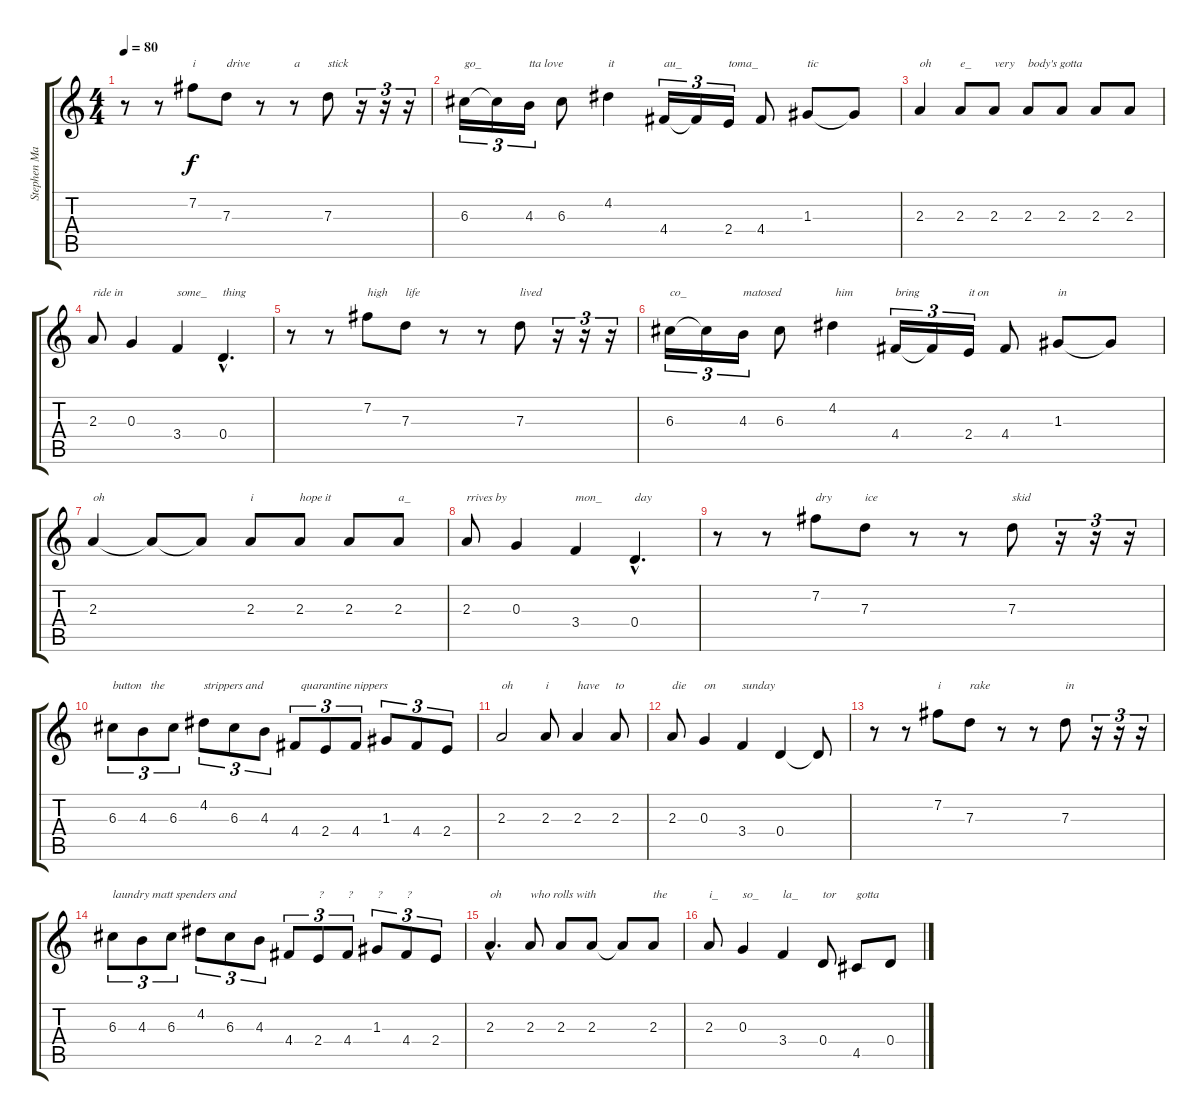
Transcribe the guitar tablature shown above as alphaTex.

\track ("Stephen Malkmus" "Stephen Ma") {instrument synthbass1}
\staff {score tabs}
\tuning (E4 B3 G3 D3 A2 E2) {hide}
\ts (4 4)
\section ("" "")
\tempo 80
\clef g2
\ks c
r.8{dy f} r.8 7.2.8{txt "i"} 7.3.8{txt "drive"} r.8 r.8{txt "a"} 7.3.8{txt "stick"} r.16{tu (3 2)} r.16{tu (3 2)} r.16{tu (3 2)} |
6.3.16{tu (3 2) txt "go_"} 6.3{t}.16{tu (3 2)} 4.3.16{tu (3 2) txt "tta love"} 6.3.8 4.2.4{txt "it"} 4.4.16{tu (3 2) txt "au_"} 4.4{t}.16{tu (3 2)} 2.4.16{tu (3 2) txt "toma_"} 4.4.8 1.3.8{txt "tic"} 1.3{t}.8 |
2.3.4{txt "oh"} 2.3.8{txt "e_"} 2.3.8{txt "very"} 2.3.8{txt "body's gotta"} 2.3.8 2.3.8 2.3.8 |
2.3.8{txt "ride in"} 0.3.4 3.4.4{txt "some_"} 0.4{hac}.4{d txt "thing"} |
r.8 r.8 7.2.8{txt "high"} 7.3.8{txt "life"} r.8 r.8 7.3.8{txt "lived"} r.16{tu (3 2)} r.16{tu (3 2)} r.16{tu (3 2)} |
6.3.16{tu (3 2) txt "co_"} 6.3{t}.16{tu (3 2)} 4.3.16{tu (3 2) txt "matosed"} 6.3.8 4.2.4{txt " him"} 4.4.16{tu (3 2) txt "bring"} 4.4{t}.16{tu (3 2)} 2.4.16{tu (3 2) txt "it on"} 4.4.8 1.3.8{txt "in"} 1.3{t}.8 |
2.3.4{txt "oh"} 2.3{t}.8 2.3{t}.8 2.3.8{txt "i"} 2.3.8{txt "hope it"} 2.3.8 2.3.8{txt "a_"} |
2.3.8{txt "rrives by"} 0.3.4 3.4.4{txt "mon_"} 0.4{hac}.4{d txt "day"} |
r.8 r.8 7.2.8{txt "dry"} 7.3.8{txt "ice"} r.8 r.8 7.3.8{txt "skid"} r.16{tu (3 2)} r.16{tu (3 2)} r.16{tu (3 2)} |
6.3.8{tu (3 2) txt "button   the"} 4.3.8{tu (3 2)} 6.3.8{tu (3 2)} 4.2.8{tu (3 2) txt "strippers and"} 6.3.8{tu (3 2)} 4.3.8{tu (3 2)} 4.4.8{tu (3 2) txt "  quarantine nippers"} 2.4.8{tu (3 2)} 4.4.8{tu (3 2)} 1.3.8{tu (3 2)} 4.4.8{tu (3 2)} 2.4.8{tu (3 2)} |
2.3.2{txt "oh"} 2.3.8{txt "i "} 2.3.4{txt "have"} 2.3.8{txt "to"} |
2.3.8{txt "die"} 0.3.4{txt "on"} 3.4.4{txt "sunday"} 0.4.4 0.4{t}.8 |
r.8 r.8 7.2.8{txt "i"} 7.3.8{txt "rake"} r.8 r.8 7.3.8{txt "in"} r.16{tu (3 2)} r.16{tu (3 2)} r.16{tu (3 2)} |
6.3.8{tu (3 2) txt "laundry matt spenders and"} 4.3.8{tu (3 2)} 6.3.8{tu (3 2)} 4.2.8{tu (3 2)} 6.3.8{tu (3 2)} 4.3.8{tu (3 2)} 4.4.8{tu (3 2)} 2.4.8{tu (3 2) txt "?"} 4.4.8{tu (3 2) txt "?"} 1.3.8{tu (3 2) txt "?"} 4.4.8{tu (3 2) txt "?"} 2.4.8{tu (3 2)} |
2.3{hac}.4{d txt "oh"} 2.3.8{txt "who rolls with"} 2.3.8 2.3.8 2.3{t}.8 2.3.8{txt "the"} |
2.3.8{txt "i_"} 0.3.4{txt "so_"} 3.4.4{txt "la_"} 0.4.8{txt "tor"} 4.5.8{txt "gotta"} 0.4.8
